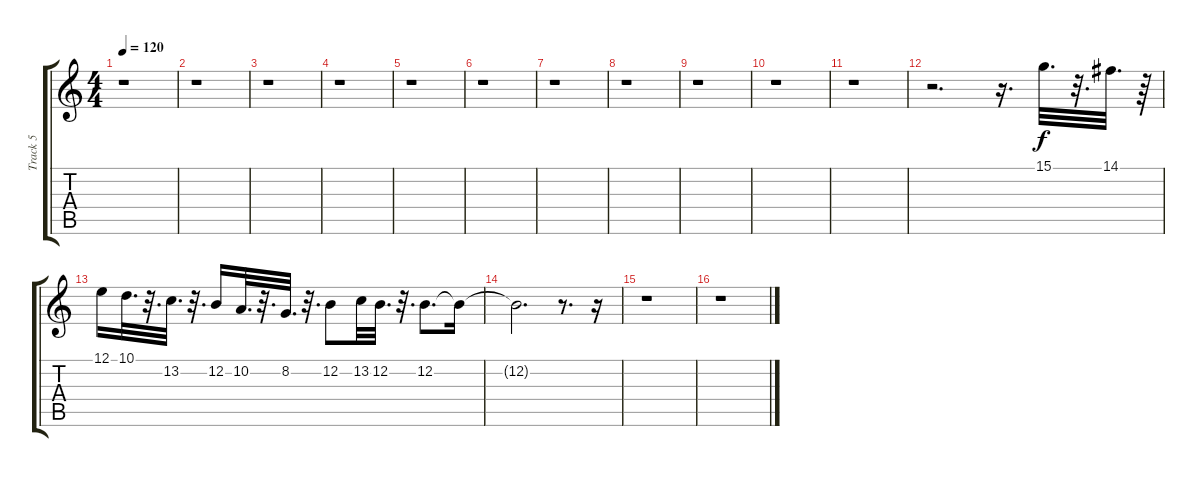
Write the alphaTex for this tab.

\track ("Track 5" "Track 5") {instrument panflute}
\staff {score tabs}
\tuning (E4 B3 G3 D3 A2 E2) {hide}
\ts (4 4)
\tempo 120
\clef g2
\ks c
r.1{dy f} |
r.1 |
r.1 |
r.1 |
r.1 |
r.1 |
r.1 |
r.1 |
r.1 |
r.1 |
r.1 |
r.2{d} r.16{d} 15.1.32{d} r.32{d} 14.1.32{d} r.64 |
12.1.16 10.1.32{d} r.32{d} 13.2.32{d} r.32{d} 12.2.16 10.2.32{d} r.32{d} 8.2.32{d} r.32{d} 12.2.8 13.2.32 12.2.32{d} r.32{d} 12.2.8{d} 12.2{t}.16 |
12.2{t}.2{d} r.8{d} r.16 |
r.1 |
r.1
